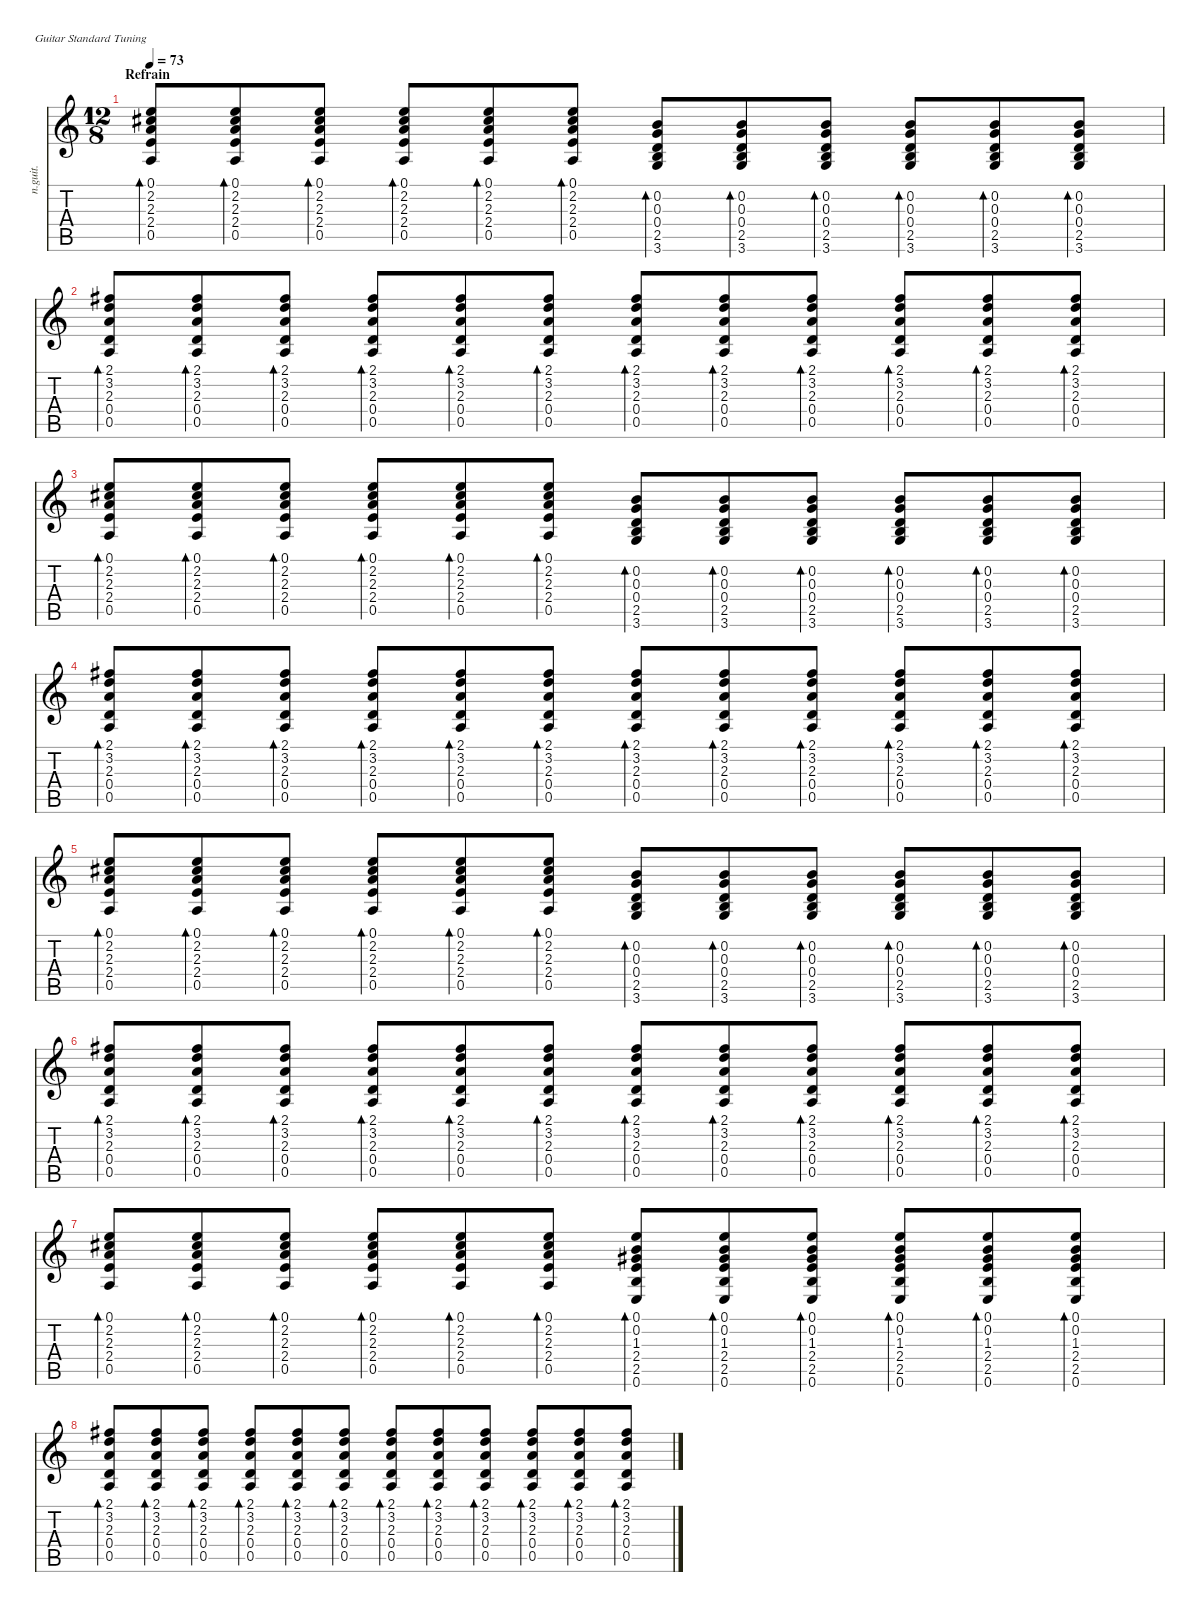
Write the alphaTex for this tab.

\defaultSystemsLayout 4
\hideDynamics
\bracketExtendMode nobrackets
\otherSystemsTrackNameOrientation horizontal
\track ("Guitar (acoustic)" "n.guit.") {instrument acousticguitarnylon}
\staff {score tabs}
\tuning (E4 B3 G3 D3 A2 E2)
\ts (12 8)
\section ("" "Refrain")
\tempo 73
\clef g2
\ks c
(0.1 2.2{acc #} 2.3 2.4 0.5).8{bd 60 dy f beam Up} (0.1 2.2{acc #} 2.3 2.4 0.5).8{bd 60 beam Up} (0.1 2.2{acc #} 2.3 2.4 0.5).8{bd 60 beam Up} (0.1 2.2{acc #} 2.3 2.4 0.5).8{bd 60 beam Up} (0.1 2.2{acc #} 2.3 2.4 0.5).8{bd 60 beam Up} (0.1 2.2{acc #} 2.3 2.4 0.5).8{bd 60 beam Up} (0.2 0.3 0.4 2.5 3.6).8{bd 60 beam Up} (0.2 0.3 0.4 2.5 3.6).8{bd 60 beam Up} (0.2 0.3 0.4 2.5 3.6).8{bd 60 beam Up} (0.2 0.3 0.4 2.5 3.6).8{bd 60 beam Up} (0.2 0.3 0.4 2.5 3.6).8{bd 60 beam Up} (0.2 0.3 0.4 2.5 3.6).8{bd 60 beam Up} |
(2.1{acc #} 3.2 2.3 0.4 0.5).8{bd 60 beam Up} (2.1{acc #} 3.2 2.3 0.4 0.5).8{bd 60 beam Up} (2.1{acc #} 3.2 2.3 0.4 0.5).8{bd 60 beam Up} (2.1{acc #} 3.2 2.3 0.4 0.5).8{bd 60 beam Up} (2.1{acc #} 3.2 2.3 0.4 0.5).8{bd 60 beam Up} (2.1{acc #} 3.2 2.3 0.4 0.5).8{bd 60 beam Up} (2.1{acc #} 3.2 2.3 0.4 0.5).8{bd 60 beam Up} (2.1{acc #} 3.2 2.3 0.4 0.5).8{bd 60 beam Up} (2.1{acc #} 3.2 2.3 0.4 0.5).8{bd 60 beam Up} (2.1{acc #} 3.2 2.3 0.4 0.5).8{bd 60 beam Up} (2.1{acc #} 3.2 2.3 0.4 0.5).8{bd 60 beam Up} (2.1{acc #} 3.2 2.3 0.4 0.5).8{bd 60 beam Up} |
(0.1 2.2{acc #} 2.3 2.4 0.5).8{bd 60 beam Up} (0.1 2.2{acc #} 2.3 2.4 0.5).8{bd 60 beam Up} (0.1 2.2{acc #} 2.3 2.4 0.5).8{bd 60 beam Up} (0.1 2.2{acc #} 2.3 2.4 0.5).8{bd 60 beam Up} (0.1 2.2{acc #} 2.3 2.4 0.5).8{bd 60 beam Up} (0.1 2.2{acc #} 2.3 2.4 0.5).8{bd 60 beam Up} (0.2 0.3 0.4 2.5 3.6).8{bd 60 beam Up} (0.2 0.3 0.4 2.5 3.6).8{bd 60 beam Up} (0.2 0.3 0.4 2.5 3.6).8{bd 60 beam Up} (0.2 0.3 0.4 2.5 3.6).8{bd 60 beam Up} (0.2 0.3 0.4 2.5 3.6).8{bd 60 beam Up} (0.2 0.3 0.4 2.5 3.6).8{bd 60 beam Up} |
(2.1{acc #} 3.2 2.3 0.4 0.5).8{bd 60 beam Up} (2.1{acc #} 3.2 2.3 0.4 0.5).8{bd 60 beam Up} (2.1{acc #} 3.2 2.3 0.4 0.5).8{bd 60 beam Up} (2.1{acc #} 3.2 2.3 0.4 0.5).8{bd 60 beam Up} (2.1{acc #} 3.2 2.3 0.4 0.5).8{bd 60 beam Up} (2.1{acc #} 3.2 2.3 0.4 0.5).8{bd 60 beam Up} (2.1{acc #} 3.2 2.3 0.4 0.5).8{bd 60 beam Up} (2.1{acc #} 3.2 2.3 0.4 0.5).8{bd 60 beam Up} (2.1{acc #} 3.2 2.3 0.4 0.5).8{bd 60 beam Up} (2.1{acc #} 3.2 2.3 0.4 0.5).8{bd 60 beam Up} (2.1{acc #} 3.2 2.3 0.4 0.5).8{bd 60 beam Up} (2.1{acc #} 3.2 2.3 0.4 0.5).8{bd 60 beam Up} |
(0.1 2.2{acc #} 2.3 2.4 0.5).8{bd 60 beam Up} (0.1 2.2{acc #} 2.3 2.4 0.5).8{bd 60 beam Up} (0.1 2.2{acc #} 2.3 2.4 0.5).8{bd 60 beam Up} (0.1 2.2{acc #} 2.3 2.4 0.5).8{bd 60 beam Up} (0.1 2.2{acc #} 2.3 2.4 0.5).8{bd 60 beam Up} (0.1 2.2{acc #} 2.3 2.4 0.5).8{bd 60 beam Up} (0.2 0.3 0.4 2.5 3.6).8{bd 60 beam Up} (0.2 0.3 0.4 2.5 3.6).8{bd 60 beam Up} (0.2 0.3 0.4 2.5 3.6).8{bd 60 beam Up} (0.2 0.3 0.4 2.5 3.6).8{bd 60 beam Up} (0.2 0.3 0.4 2.5 3.6).8{bd 60 beam Up} (0.2 0.3 0.4 2.5 3.6).8{bd 60 beam Up} |
(2.1{acc #} 3.2 2.3 0.4 0.5).8{bd 60 beam Up} (2.1{acc #} 3.2 2.3 0.4 0.5).8{bd 60 beam Up} (2.1{acc #} 3.2 2.3 0.4 0.5).8{bd 60 beam Up} (2.1{acc #} 3.2 2.3 0.4 0.5).8{bd 60 beam Up} (2.1{acc #} 3.2 2.3 0.4 0.5).8{bd 60 beam Up} (2.1{acc #} 3.2 2.3 0.4 0.5).8{bd 60 beam Up} (2.1{acc #} 3.2 2.3 0.4 0.5).8{bd 60 beam Up} (2.1{acc #} 3.2 2.3 0.4 0.5).8{bd 60 beam Up} (2.1{acc #} 3.2 2.3 0.4 0.5).8{bd 60 beam Up} (2.1{acc #} 3.2 2.3 0.4 0.5).8{bd 60 beam Up} (2.1{acc #} 3.2 2.3 0.4 0.5).8{bd 60 beam Up} (2.1{acc #} 3.2 2.3 0.4 0.5).8{bd 60 beam Up} |
(0.1 2.2{acc #} 2.3 2.4 0.5).8{bd 60 beam Up} (0.1 2.2{acc #} 2.3 2.4 0.5).8{bd 60 beam Up} (0.1 2.2{acc #} 2.3 2.4 0.5).8{bd 60 beam Up} (0.1 2.2{acc #} 2.3 2.4 0.5).8{bd 60 beam Up} (0.1 2.2{acc #} 2.3 2.4 0.5).8{bd 60 beam Up} (0.1 2.2{acc #} 2.3 2.4 0.5).8{bd 60 beam Up} (0.1 0.2 1.3{acc #} 2.4 2.5 0.6).8{bd 60 beam Up} (0.1 0.2 1.3{acc #} 2.4 2.5 0.6).8{bd 60 beam Up} (0.1 0.2 1.3{acc #} 2.4 2.5 0.6).8{bd 60 beam Up} (0.1 0.2 1.3{acc #} 2.4 2.5 0.6).8{bd 60 beam Up} (0.1 0.2 1.3{acc #} 2.4 2.5 0.6).8{bd 60 beam Up} (0.1 0.2 1.3{acc #} 2.4 2.5 0.6).8{bd 60 beam Up} |
(2.1{acc #} 3.2 2.3 0.4 0.5).8{bd 60 beam Up} (2.1{acc #} 3.2 2.3 0.4 0.5).8{bd 60 beam Up} (2.1{acc #} 3.2 2.3 0.4 0.5).8{bd 60 beam Up} (2.1{acc #} 3.2 2.3 0.4 0.5).8{bd 60 beam Up} (2.1{acc #} 3.2 2.3 0.4 0.5).8{bd 60 beam Up} (2.1{acc #} 3.2 2.3 0.4 0.5).8{bd 60 beam Up} (2.1{acc #} 3.2 2.3 0.4 0.5).8{bd 60 beam Up} (2.1{acc #} 3.2 2.3 0.4 0.5).8{bd 60 beam Up} (2.1{acc #} 3.2 2.3 0.4 0.5).8{bd 60 beam Up} (2.1{acc #} 3.2 2.3 0.4 0.5).8{bd 60 beam Up} (2.1{acc #} 3.2 2.3 0.4 0.5).8{bd 60 beam Up} (2.1{acc #} 3.2 2.3 0.4 0.5).8{bd 60 beam Up}
